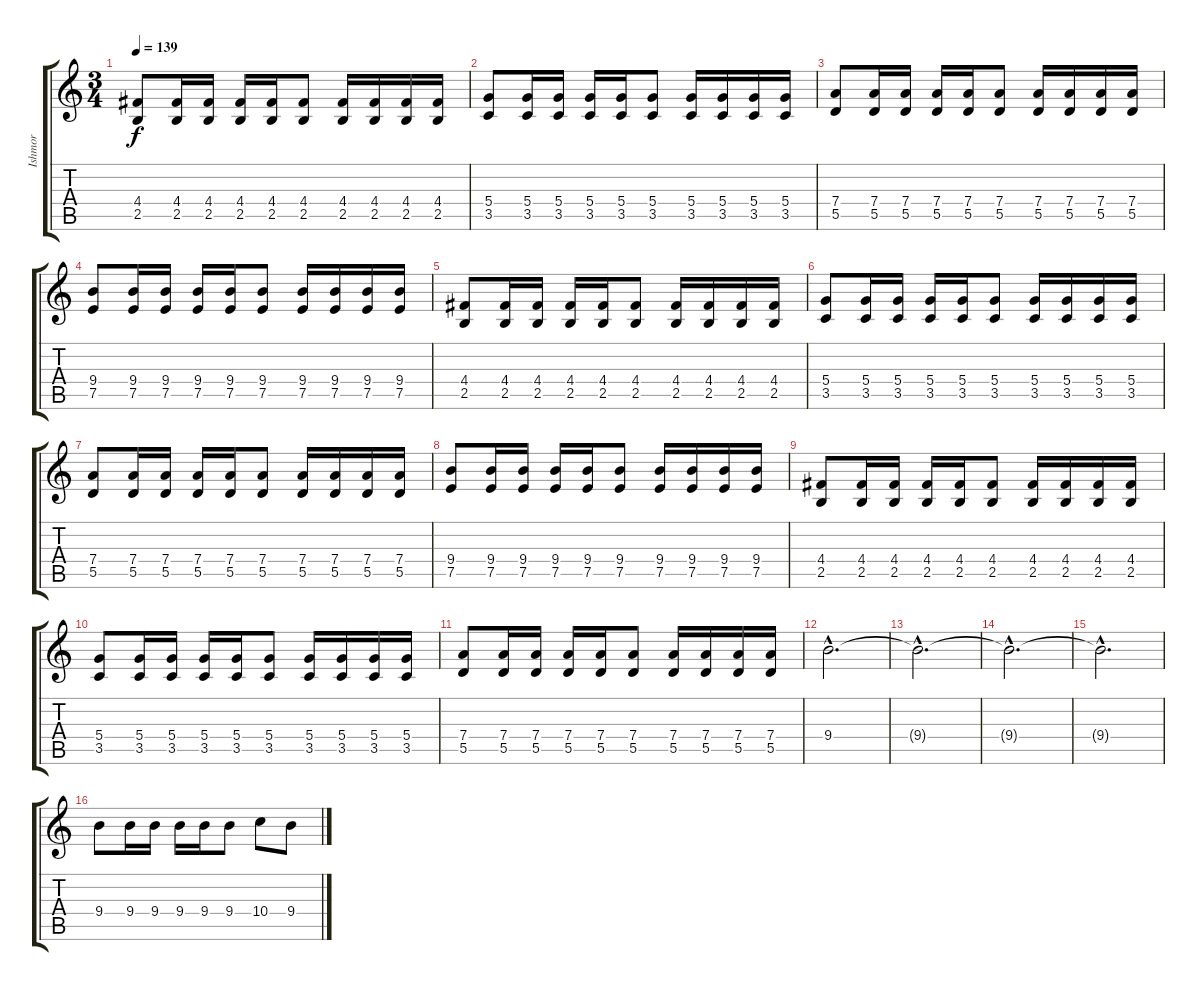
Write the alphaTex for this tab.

\track ("Ishmor" "Ishmor") {instrument distortionguitar}
\staff {score tabs}
\tuning (E4 B3 G3 D3 A2 E2) {hide}
\ts (3 4)
\tempo 139
\clef g2
\ks c
(4.4 2.5).8{dy f} (4.4 2.5).16 (4.4 2.5).16 (4.4 2.5).16 (4.4 2.5).16 (4.4 2.5).8 (4.4 2.5).16 (4.4 2.5).16 (4.4 2.5).16 (4.4 2.5).16 |
(5.4 3.5).8 (5.4 3.5).16 (5.4 3.5).16 (5.4 3.5).16 (5.4 3.5).16 (5.4 3.5).8 (5.4 3.5).16 (5.4 3.5).16 (5.4 3.5).16 (5.4 3.5).16 |
(7.4 5.5).8 (7.4 5.5).16 (7.4 5.5).16 (7.4 5.5).16 (7.4 5.5).16 (7.4 5.5).8 (7.4 5.5).16 (7.4 5.5).16 (7.4 5.5).16 (7.4 5.5).16 |
(9.4 7.5).8 (9.4 7.5).16 (9.4 7.5).16 (9.4 7.5).16 (9.4 7.5).16 (9.4 7.5).8 (9.4 7.5).16 (9.4 7.5).16 (9.4 7.5).16 (9.4 7.5).16 |
(4.4 2.5).8 (4.4 2.5).16 (4.4 2.5).16 (4.4 2.5).16 (4.4 2.5).16 (4.4 2.5).8 (4.4 2.5).16 (4.4 2.5).16 (4.4 2.5).16 (4.4 2.5).16 |
(5.4 3.5).8 (5.4 3.5).16 (5.4 3.5).16 (5.4 3.5).16 (5.4 3.5).16 (5.4 3.5).8 (5.4 3.5).16 (5.4 3.5).16 (5.4 3.5).16 (5.4 3.5).16 |
(7.4 5.5).8 (7.4 5.5).16 (7.4 5.5).16 (7.4 5.5).16 (7.4 5.5).16 (7.4 5.5).8 (7.4 5.5).16 (7.4 5.5).16 (7.4 5.5).16 (7.4 5.5).16 |
(9.4 7.5).8 (9.4 7.5).16 (9.4 7.5).16 (9.4 7.5).16 (9.4 7.5).16 (9.4 7.5).8 (9.4 7.5).16 (9.4 7.5).16 (9.4 7.5).16 (9.4 7.5).16 |
(4.4 2.5).8 (4.4 2.5).16 (4.4 2.5).16 (4.4 2.5).16 (4.4 2.5).16 (4.4 2.5).8 (4.4 2.5).16 (4.4 2.5).16 (4.4 2.5).16 (4.4 2.5).16 |
(5.4 3.5).8 (5.4 3.5).16 (5.4 3.5).16 (5.4 3.5).16 (5.4 3.5).16 (5.4 3.5).8 (5.4 3.5).16 (5.4 3.5).16 (5.4 3.5).16 (5.4 3.5).16 |
(7.4 5.5).8 (7.4 5.5).16 (7.4 5.5).16 (7.4 5.5).16 (7.4 5.5).16 (7.4 5.5).8 (7.4 5.5).16 (7.4 5.5).16 (7.4 5.5).16 (7.4 5.5).16 |
9.4{hac}.2{d} |
9.4{hac t}.2{d} |
9.4{hac t}.2{d} |
9.4{hac t}.2{d} |
9.4.8 9.4.16 9.4.16 9.4.16 9.4.16 9.4.8 10.4.8 9.4.8
